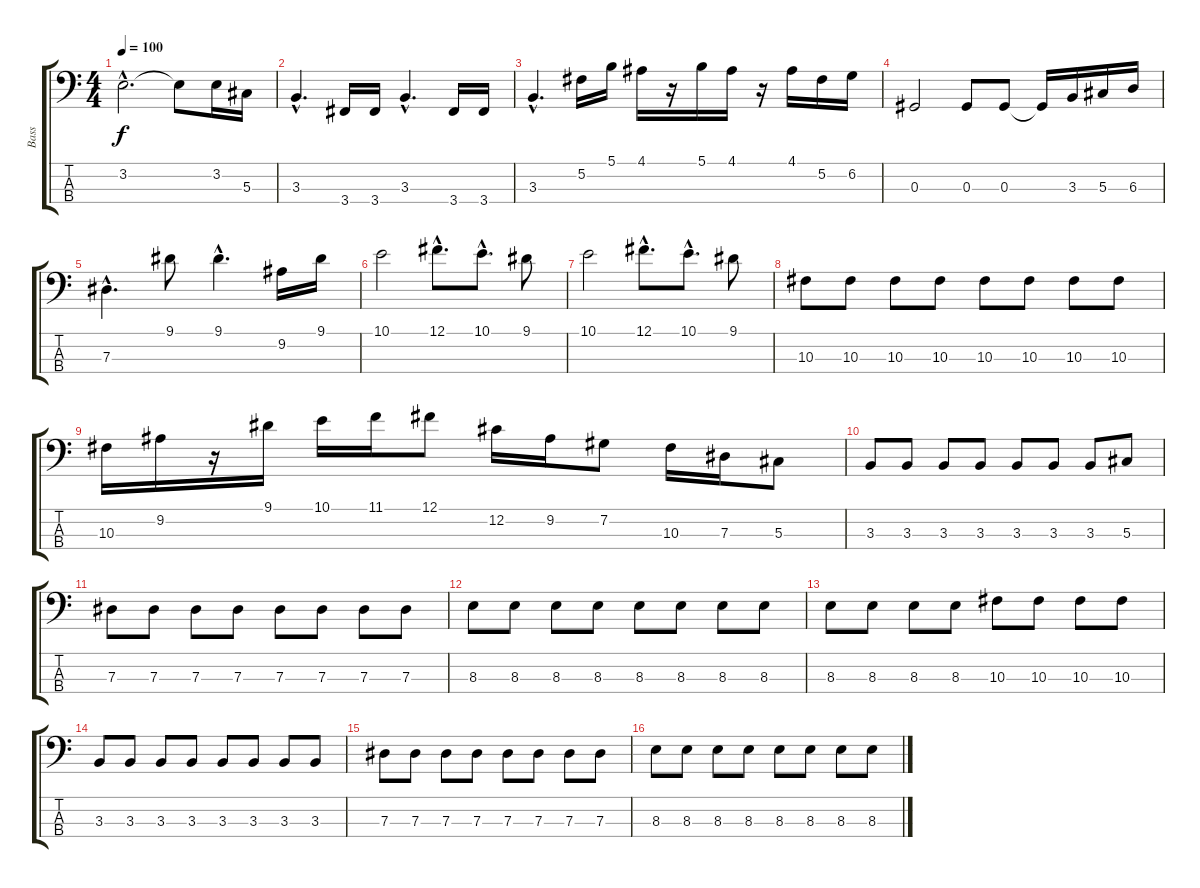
\track ("Bass" "Bass") {instrument electricbassfinger}
\staff {score tabs}
\tuning (Gb2 Db2 Ab1 Eb1) {hide}
\ts (4 4)
\tempo 100
\clef f4
\ks c
3.2{hac}.2{d dy f} 3.2{t}.8 3.2.16 5.3.16 |
3.3{hac}.4{d} 3.4.16 3.4.16 3.3{hac}.4{d} 3.4.16 3.4.16 |
3.3{hac}.4{d} 5.2.16 5.1.16 4.1.16 r.16 5.1.16 4.1.16 r.16 4.1.16 5.2.16 6.2.16 |
0.3.2 0.3.8 0.3.8 0.3{t}.16 3.3.16 5.3.16 6.3.16 |
7.3{hac}.4{d} 9.1.8 9.1{hac}.4{d} 9.2.16 9.1.16 |
10.1.2 12.1{hac}.8{d} 10.1{hac}.8{d} 9.1.8 |
10.1.2 12.1{hac}.8{d} 10.1{hac}.8{d} 9.1.8 |
10.3.8 10.3.8 10.3.8 10.3.8 10.3.8 10.3.8 10.3.8 10.3.8 |
10.3.16 9.2.16 r.16 9.1.16 10.1.16 11.1.16 12.1.8 12.2.16 9.2.16 7.2.8 10.3.16 7.3.16 5.3.8 |
3.3.8 3.3.8 3.3.8 3.3.8 3.3.8 3.3.8 3.3.8 5.3.8 |
7.3.8 7.3.8 7.3.8 7.3.8 7.3.8 7.3.8 7.3.8 7.3.8 |
8.3.8 8.3.8 8.3.8 8.3.8 8.3.8 8.3.8 8.3.8 8.3.8 |
8.3.8 8.3.8 8.3.8 8.3.8 10.3.8 10.3.8 10.3.8 10.3.8 |
3.3.8 3.3.8 3.3.8 3.3.8 3.3.8 3.3.8 3.3.8 3.3.8 |
7.3.8 7.3.8 7.3.8 7.3.8 7.3.8 7.3.8 7.3.8 7.3.8 |
8.3.8 8.3.8 8.3.8 8.3.8 8.3.8 8.3.8 8.3.8 8.3.8
